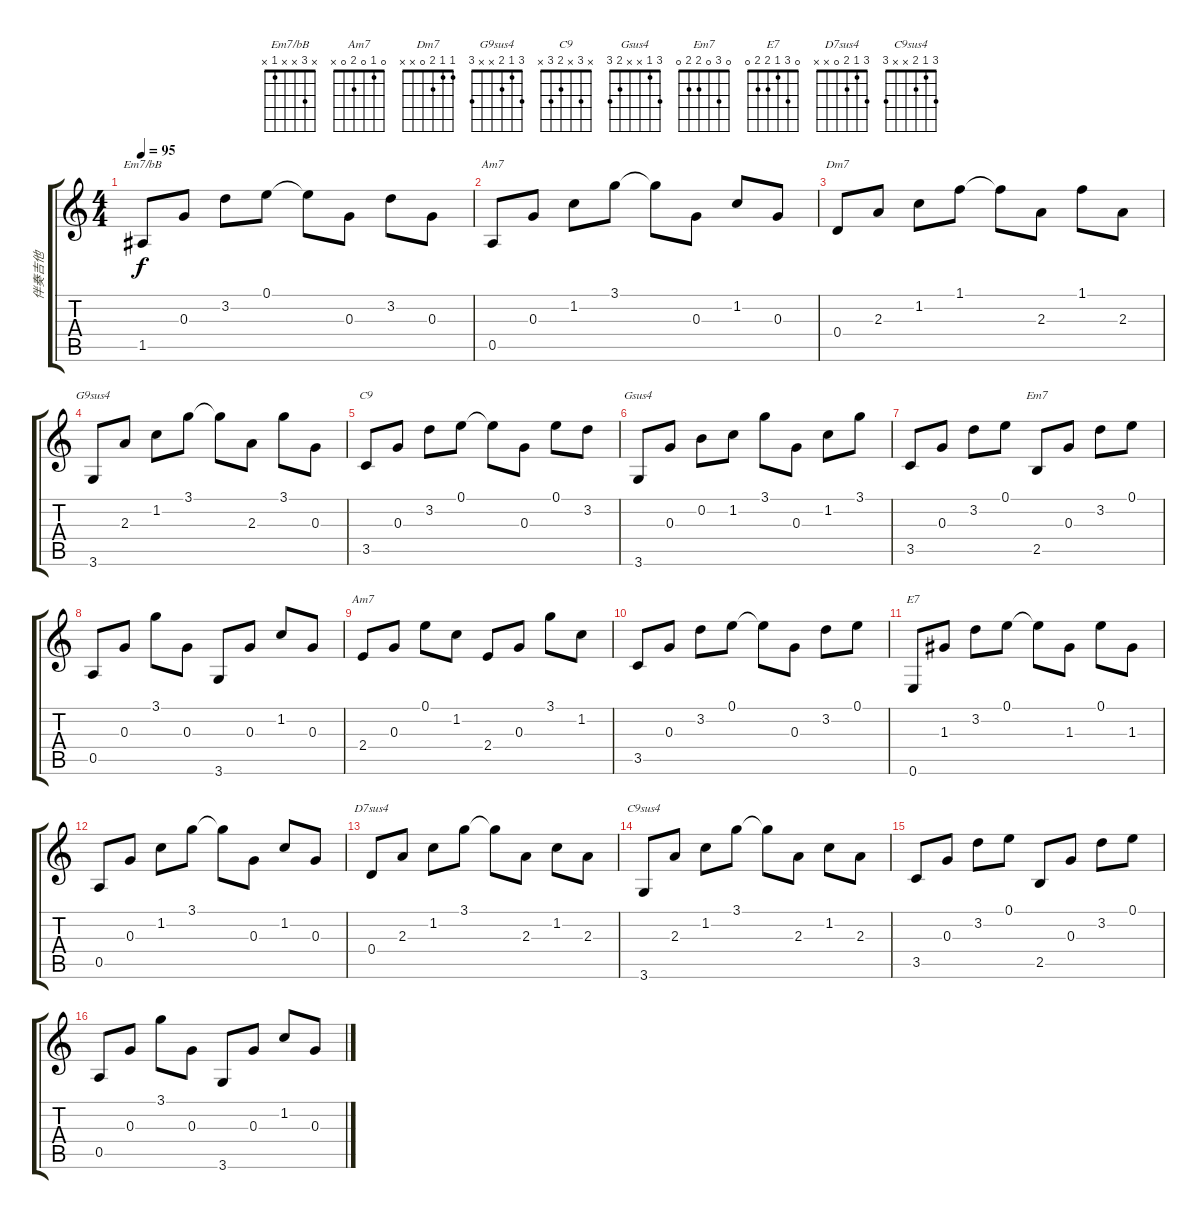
\track ("伴奏吉他" "伴奏吉他") {instrument electricguitarclean}
\staff {score tabs}
\tuning (E4 B3 G3 D3 A2 E2) {hide}
\chord ("Em7/bB" x 3 x x 1 x)
\chord ("Am7" 3 1 0 2 0 x)
\chord ("Dm7" 1 1 2 0 x x)
\chord ("G9sus4" 3 1 2 x x 3)
\chord ("C9" x 3 x 2 3 x)
\chord ("Gsus4" 3 1 x x 2 3)
\chord ("Em7" 0 3 0 2 2 0)
\chord ("Am7" 0 1 0 2 0 x)
\chord ("E7" 0 3 1 2 2 0)
\chord ("D7sus4" 3 1 2 0 x x)
\chord ("C9sus4" 3 1 2 x x 3)
\ts (4 4)
\tempo 95
\clef g2
\ks c
1.5.8{ch "Em7/bB" dy f} 0.3.8 3.2.8 0.1.8 0.1{t}.8 0.3.8 3.2.8 0.3.8 |
0.5.8{ch "Am7"} 0.3.8 1.2.8 3.1.8 3.1{t}.8 0.3.8 1.2.8 0.3.8 |
0.4.8{ch "Dm7"} 2.3.8 1.2.8 1.1.8 1.1{t}.8 2.3.8 1.1.8 2.3.8 |
3.6.8{ch "G9sus4"} 2.3.8 1.2.8 3.1.8 3.1{t}.8 2.3.8 3.1.8 0.3.8 |
3.5.8{ch "C9"} 0.3.8 3.2.8 0.1.8 0.1{t}.8 0.3.8 0.1.8 3.2.8 |
3.6.8{ch "Gsus4"} 0.3.8 0.2.8 1.2.8 3.1.8 0.3.8 1.2.8 3.1.8 |
3.5.8 0.3.8 3.2.8 0.1.8 2.5.8{ch "Em7"} 0.3.8 3.2.8 0.1.8 |
0.5.8 0.3.8 3.1.8 0.3.8 3.6.8 0.3.8 1.2.8 0.3.8 |
2.4.8{ch "Am7"} 0.3.8 0.1.8 1.2.8 2.4.8 0.3.8 3.1.8 1.2.8 |
3.5.8 0.3.8 3.2.8 0.1.8 0.1{t}.8 0.3.8 3.2.8 0.1.8 |
0.6.8{ch "E7"} 1.3.8 3.2.8 0.1.8 0.1{t}.8 1.3.8 0.1.8 1.3.8 |
0.5.8 0.3.8 1.2.8 3.1.8 3.1{t}.8 0.3.8 1.2.8 0.3.8 |
0.4.8{ch "D7sus4"} 2.3.8 1.2.8 3.1.8 3.1{t}.8 2.3.8 1.2.8 2.3.8 |
3.6.8{ch "C9sus4"} 2.3.8 1.2.8 3.1.8 3.1{t}.8 2.3.8 1.2.8 2.3.8 |
3.5.8 0.3.8 3.2.8 0.1.8 2.5.8 0.3.8 3.2.8 0.1.8 |
0.5.8 0.3.8 3.1.8 0.3.8 3.6.8 0.3.8 1.2.8 0.3.8
